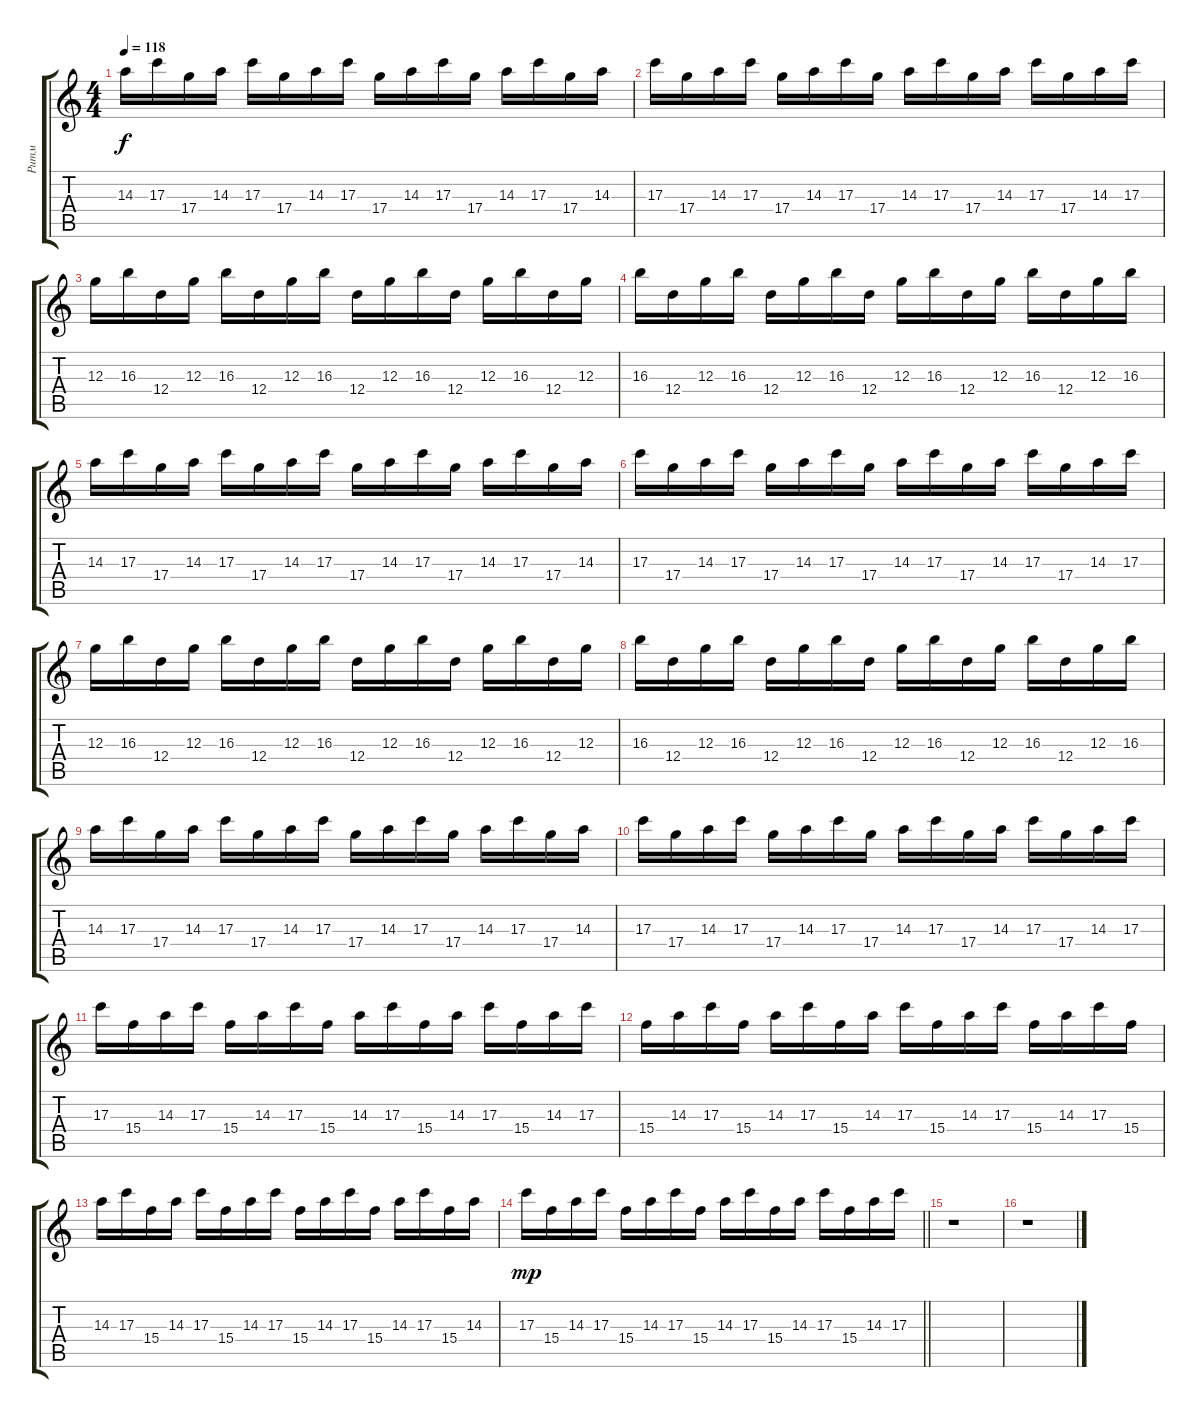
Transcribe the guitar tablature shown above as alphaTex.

\track ("Ритм" "Ритм") {instrument distortionguitar}
\staff {score tabs}
\tuning (E4 B3 G3 D3 A2 E2) {hide}
\ts (4 4)
\tempo 118
\clef g2
\ks c
14.3.16{dy f} 17.3.16 17.4.16 14.3.16 17.3.16 17.4.16 14.3.16 17.3.16 17.4.16 14.3.16 17.3.16 17.4.16 14.3.16 17.3.16 17.4.16 14.3.16 |
17.3.16 17.4.16 14.3.16 17.3.16 17.4.16 14.3.16 17.3.16 17.4.16 14.3.16 17.3.16 17.4.16 14.3.16 17.3.16 17.4.16 14.3.16 17.3.16 |
12.3.16 16.3.16 12.4.16 12.3.16 16.3.16 12.4.16 12.3.16 16.3.16 12.4.16 12.3.16 16.3.16 12.4.16 12.3.16 16.3.16 12.4.16 12.3.16 |
16.3.16 12.4.16 12.3.16 16.3.16 12.4.16 12.3.16 16.3.16 12.4.16 12.3.16 16.3.16 12.4.16 12.3.16 16.3.16 12.4.16 12.3.16 16.3.16 |
14.3.16 17.3.16 17.4.16 14.3.16 17.3.16 17.4.16 14.3.16 17.3.16 17.4.16 14.3.16 17.3.16 17.4.16 14.3.16 17.3.16 17.4.16 14.3.16 |
17.3.16 17.4.16 14.3.16 17.3.16 17.4.16 14.3.16 17.3.16 17.4.16 14.3.16 17.3.16 17.4.16 14.3.16 17.3.16 17.4.16 14.3.16 17.3.16 |
12.3.16 16.3.16 12.4.16 12.3.16 16.3.16 12.4.16 12.3.16 16.3.16 12.4.16 12.3.16 16.3.16 12.4.16 12.3.16 16.3.16 12.4.16 12.3.16 |
16.3.16 12.4.16 12.3.16 16.3.16 12.4.16 12.3.16 16.3.16 12.4.16 12.3.16 16.3.16 12.4.16 12.3.16 16.3.16 12.4.16 12.3.16 16.3.16 |
14.3.16 17.3.16 17.4.16 14.3.16 17.3.16 17.4.16 14.3.16 17.3.16 17.4.16 14.3.16 17.3.16 17.4.16 14.3.16 17.3.16 17.4.16 14.3.16 |
17.3.16 17.4.16 14.3.16 17.3.16 17.4.16 14.3.16 17.3.16 17.4.16 14.3.16 17.3.16 17.4.16 14.3.16 17.3.16 17.4.16 14.3.16 17.3.16 |
17.3.16 15.4.16 14.3.16 17.3.16 15.4.16 14.3.16 17.3.16 15.4.16 14.3.16 17.3.16 15.4.16 14.3.16 17.3.16 15.4.16 14.3.16 17.3.16 |
15.4.16 14.3.16 17.3.16 15.4.16 14.3.16 17.3.16 15.4.16 14.3.16 17.3.16 15.4.16 14.3.16 17.3.16 15.4.16 14.3.16 17.3.16 15.4.16 |
14.3.16 17.3.16 15.4.16 14.3.16 17.3.16 15.4.16 14.3.16 17.3.16 15.4.16 14.3.16 17.3.16 15.4.16 14.3.16 17.3.16 15.4.16 14.3.16 |
\barLineRight lightlight
17.3.16{dy mp} 15.4.16 14.3.16 17.3.16 15.4.16 14.3.16 17.3.16 15.4.16 14.3.16 17.3.16 15.4.16 14.3.16 17.3.16 15.4.16 14.3.16 17.3.16 |
r.1 |
r.1
